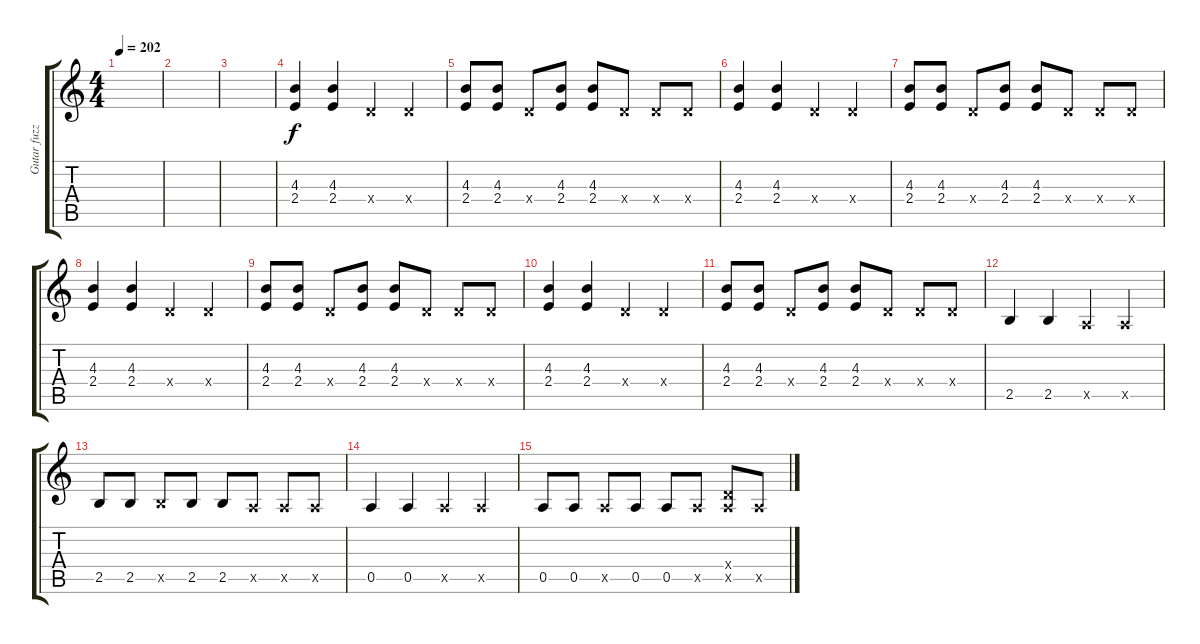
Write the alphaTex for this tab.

\track ("Gutar fuzz" "Gutar fuzz") {instrument overdrivenguitar}
\staff {score tabs}
\tuning (E4 B3 G3 D3 A2 E2) {hide}
\ts (4 4)
\tempo 202
\clef g2
\ks c
|
|
|
(4.3 2.4).4 (4.3 2.4).4 0.4{x}.4 0.4{x}.4 |
(4.3 2.4).8 (4.3 2.4).8 0.4{x}.8 (4.3 2.4).8 (4.3 2.4).8 0.4{x}.8 0.4{x}.8 0.4{x}.8 |
(4.3 2.4).4 (4.3 2.4).4 0.4{x}.4 0.4{x}.4 |
(4.3 2.4).8 (4.3 2.4).8 0.4{x}.8 (4.3 2.4).8 (4.3 2.4).8 0.4{x}.8 0.4{x}.8 0.4{x}.8 |
(4.3 2.4).4 (4.3 2.4).4 0.4{x}.4 0.4{x}.4 |
(4.3 2.4).8 (4.3 2.4).8 0.4{x}.8 (4.3 2.4).8 (4.3 2.4).8 0.4{x}.8 0.4{x}.8 0.4{x}.8 |
(4.3 2.4).4 (4.3 2.4).4 0.4{x}.4 0.4{x}.4 |
(4.3 2.4).8 (4.3 2.4).8 0.4{x}.8 (4.3 2.4).8 (4.3 2.4).8 0.4{x}.8 0.4{x}.8 0.4{x}.8 |
2.5.4 2.5.4 0.5{x}.4 0.5{x}.4 |
2.5.8 2.5.8 2.5{x}.8 2.5.8 2.5.8 0.5{x}.8 0.5{x}.8 0.5{x}.8 |
0.5.4 0.5.4 0.5{x}.4 0.5{x}.4 |
0.5.8 0.5.8 0.5{x}.8 0.5.8 0.5.8 0.5{x}.8 (0.4{x} 0.5{x}).8 0.5{x}.8
